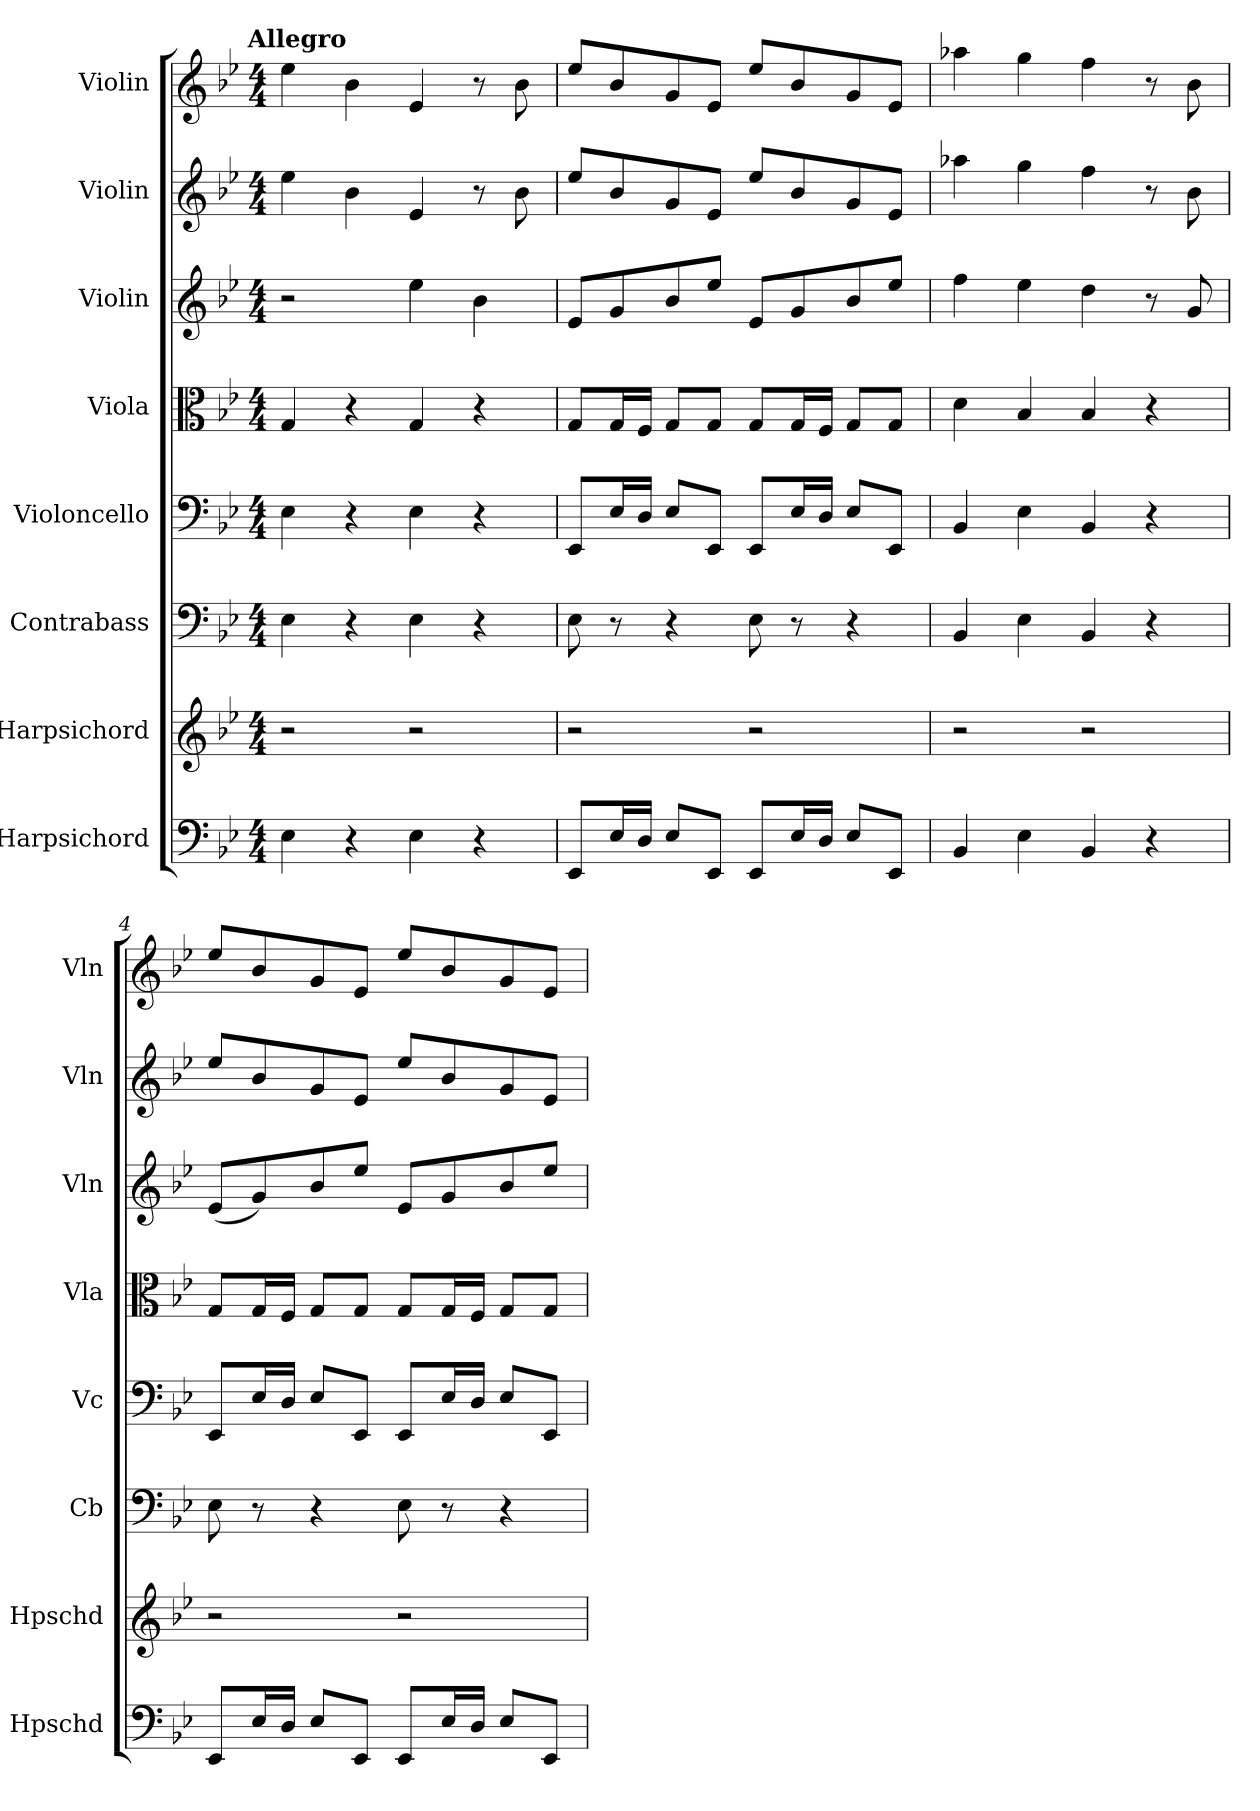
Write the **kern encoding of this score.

**kern	**kern	**kern	**kern	**kern	**kern	**kern	**kern
*part8	*part7	*part6	*part5	*part4	*part3	*part2	*part1
*staff8	*staff7	*staff6	*staff5	*staff4	*staff3	*staff2	*staff1
*I"Harpsichord	*I"Harpsichord	*I"Contrabass	*I"Violoncello	*I"Viola	*I"Violin	*I"Violin	*I"Violin
*I'Hpschd	*I'Hpschd	*I'Cb	*I'Vc	*I'Vla	*I'Vln	*I'Vln	*I'Vln
*clefF4	*clefG2	*clefF4	*clefF4	*clefC3	*clefG2	*clefG2	*clefG2
*k[b-e-]	*k[b-e-]	*k[b-e-]	*k[b-e-]	*k[b-e-]	*k[b-e-]	*k[b-e-]	*k[b-e-]
!!LO:TX:omd:t=Allegro
*M4/4	*M4/4	*M4/4	*M4/4	*M4/4	*M4/4	*M4/4	*M4/4
*MM120	*MM120	*MM120	*MM120	*MM120	*MM120	*MM120	*MM120
=1	=1	=1	=1	=1	=1	=1	=1
4E-\	2r	4E-\	4E-\	4G/	2r	4ee-\	4ee-\
4r	.	4r	4r	4r	.	4b-\	4b-\
4E-\	2r	4E-\	4E-\	4G/	4ee-\	4e-/	4e-/
4r	.	4r	4r	4r	4b-\	8r	8r
.	.	.	.	.	.	8b-\	8b-\
=2	=2	=2	=2	=2	=2	=2	=2
8EE-/L	2r	8E-\	8EE-/L	8G/L	8e-/L	8ee-/L	8ee-/L
16E-/L	.	8r	16E-/L	16G/L	8g/	8b-/	8b-/
16D/JJ	.	.	16D/JJ	16F/JJ	.	.	.
8E-/L	.	4r	8E-/L	8G/L	8b-/	8g/	8g/
8EE-/J	.	.	8EE-/J	8G/J	8ee-/J	8e-/J	8e-/J
8EE-/L	2r	8E-\	8EE-/L	8G/L	8e-/L	8ee-/L	8ee-/L
16E-/L	.	8r	16E-/L	16G/L	8g/	8b-/	8b-/
16D/JJ	.	.	16D/JJ	16F/JJ	.	.	.
8E-/L	.	4r	8E-/L	8G/L	8b-/	8g/	8g/
8EE-/J	.	.	8EE-/J	8G/J	8ee-/J	8e-/J	8e-/J
=3	=3	=3	=3	=3	=3	=3	=3
4BB-/	2r	4BB-/	4BB-/	4d\	4ff\	4aa-X\	4aa-X\
4E-\	.	4E-\	4E-\	4B-/	4ee-\	4gg\	4gg\
4BB-/	2r	4BB-/	4BB-/	4B-/	4dd\	4ff\	4ff\
4r	.	4r	4r	4r	8r	8r	8r
.	.	.	.	.	8g/	8b-\	8b-\
=4	=4	=4	=4	=4	=4	=4	=4
8EE-/L	2r	8E-\	8EE-/L	8G/L	(8e-/L	8ee-/L	8ee-/L
16E-/L	.	8r	16E-/L	16G/L	8g/)	8b-/	8b-/
16D/JJ	.	.	16D/JJ	16F/JJ	.	.	.
8E-/L	.	4r	8E-/L	8G/L	8b-/	8g/	8g/
8EE-/J	.	.	8EE-/J	8G/J	8ee-/J	8e-/J	8e-/J
8EE-/L	2r	8E-\	8EE-/L	8G/L	8e-/L	8ee-/L	8ee-/L
16E-/L	.	8r	16E-/L	16G/L	8g/	8b-/	8b-/
16D/JJ	.	.	16D/JJ	16F/JJ	.	.	.
8E-/L	.	4r	8E-/L	8G/L	8b-/	8g/	8g/
8EE-/J	.	.	8EE-/J	8G/J	8ee-/J	8e-/J	8e-/J
=	=	=	=	=	=	=	=
*-	*-	*-	*-	*-	*-	*-	*-
